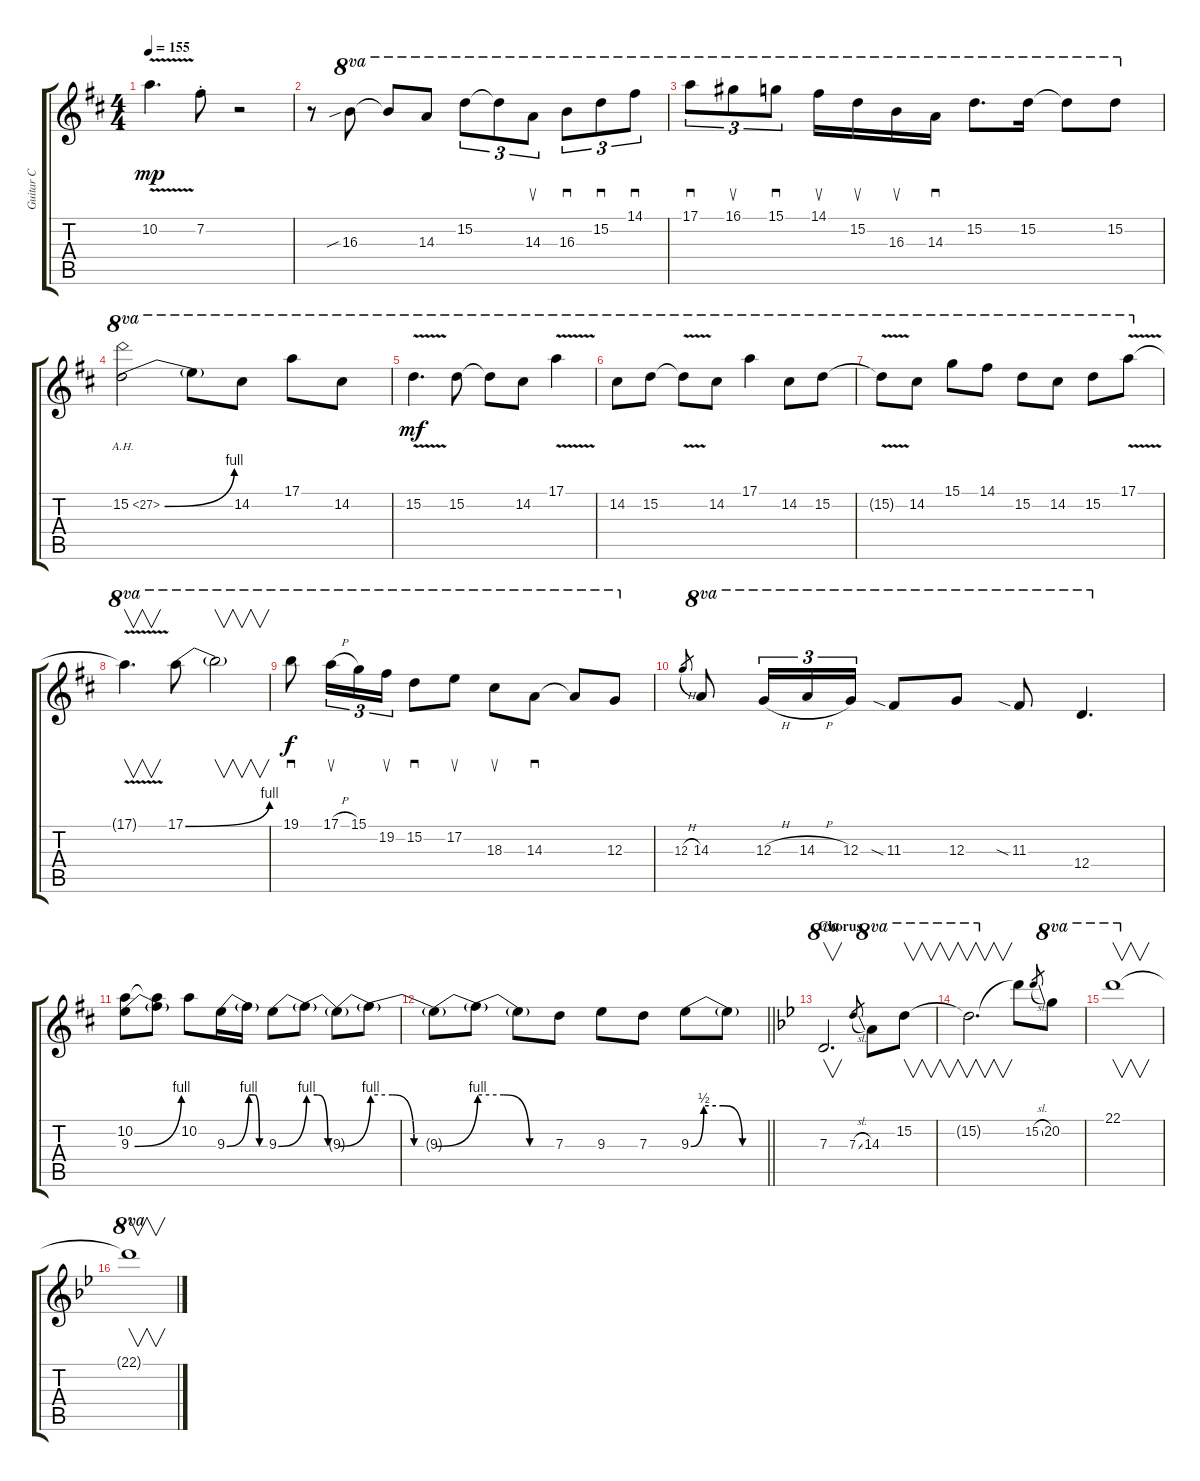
\track ("Guitar C" "Guitar C") {instrument overdrivenguitar}
\staff {score tabs}
\tuning (E4 B3 G3 D3 A2 E2) {hide}
\ts (4 4)
\tempo 155
\clef g2
\ks d
10.2{v t}.4{d dy mp} 7.2{st}.8 r.2 |
r.8{volume 16} 16.3{sib}.8{ot 8va} 16.3{t}.8{ot 8va} 14.3.8{ot 8va} 15.2.8{tu (3 2) ot 8va} 15.2{t}.8{tu (3 2) ot 8va} 14.3.8{su tu (3 2) ot 8va} 16.3.8{sd tu (3 2) ot 8va} 15.2.8{sd tu (3 2) ot 8va} 14.1.8{sd tu (3 2) ot 8va} |
17.1.8{sd tu (3 2) ot 8va} 16.1.8{su tu (3 2) ot 8va} 15.1.8{sd tu (3 2) ot 8va} 14.1.16{su ot 8va} 15.2.16{su ot 8va} 16.3.16{su ot 8va} 14.3.16{sd ot 8va} 15.2.8{d ot 8va} 15.2.16{ot 8va} 15.2{t}.8{ot 8va} 15.2.8{ot 8va} |
15.2{be (bend 0 0 60 4) ah 12}.2{ot 8va} 15.2{t}.8{ot 8va} 14.2.8{ot 8va} 17.1.8{ot 8va} 14.2.8{ot 8va} |
15.2{v}.4{d ot 8va dy mf} 15.2.8{ot 8va} 15.2{t}.8{ot 8va} 14.2.8{ot 8va} 17.1{v}.4{ot 8va} |
14.2.8{ot 8va} 15.2.8{ot 8va} 15.2{v t}.8{ot 8va} 14.2.8{ot 8va} 17.1.4{ot 8va} 14.2.8{ot 8va} 15.2.8{ot 8va} |
15.2{v t}.8{ot 8va} 14.2.8{ot 8va} 15.1.8{ot 8va} 14.1.8{ot 8va} 15.2.8{ot 8va} 14.2.8{ot 8va} 15.2.8{ot 8va} 17.1{v}.8{ot 8va} |
17.1{t}.4{v d ot 8va} 17.1{be (bend 0 0 60 4)}.8{ot 8va} 17.1{t}.2{v ot 8va} |
19.1.8{sd ot 8va dy f} 17.1{h}.16{su tu (3 2) ot 8va} 15.1.16{tu (3 2) ot 8va} 19.2.16{su tu (3 2) ot 8va} 15.2.8{sd ot 8va} 17.2.8{su ot 8va} 18.3.8{su ot 8va} 14.3.8{sd ot 8va} 14.3{t}.8{ot 8va} 12.3.8{ot 8va} |
12.3{h}.8{gr} 14.3.8{ot 8va} 12.3{h}.16{tu (3 2) ot 8va} 14.3{h}.16{tu (3 2) ot 8va} 12.3.16{tu (3 2) ot 8va} 11.3{sia}.8{ot 8va} 12.3.8{ot 8va} 11.3{sia}.8{ot 8va} 12.4.4{d ot 8va} |
(10.2 9.3{be (bend 0 0 60 4)}).8 (10.2{t} 9.3{t}).8 10.2.8 9.3{be (bend 0 0 60 4)}.16 9.3{be (custom 0 4 20 4 40 0 60 0) t}.16 9.3{be (bend 0 0 60 4)}.8 9.3{be (custom 0 4 20 4 40 0 60 0) t}.8 9.3{be (bend 0 0 60 4) t}.8 9.3{be (custom 0 4 20 4 40 0 60 0) t}.8 |
\barLineRight lightlight
9.3{be (bend 0 0 60 4) t}.8 9.3{be (custom 0 4 20 4 40 0 60 0) t}.8 9.3{t}.8 7.3.8 9.3.8 7.3.8 9.3{be (custom 0 0 10 2 25 2 40 0 60 0)}.8 9.3{t}.8 |
\section ("" "Chorus")
\ks bb
7.3.2{v d ot 8va} 7.3{sl}.8{gr} 14.3.8{ot 8va} 15.2.8{v ot 8va} |
15.2{t}.2{v d ot 8va} 15.2{t}.8 15.2{sl}.8{gr} 20.2.8{ot 8va} |
22.1.1{v ot 8va} |
22.1{t}.1{v ot 8va}
